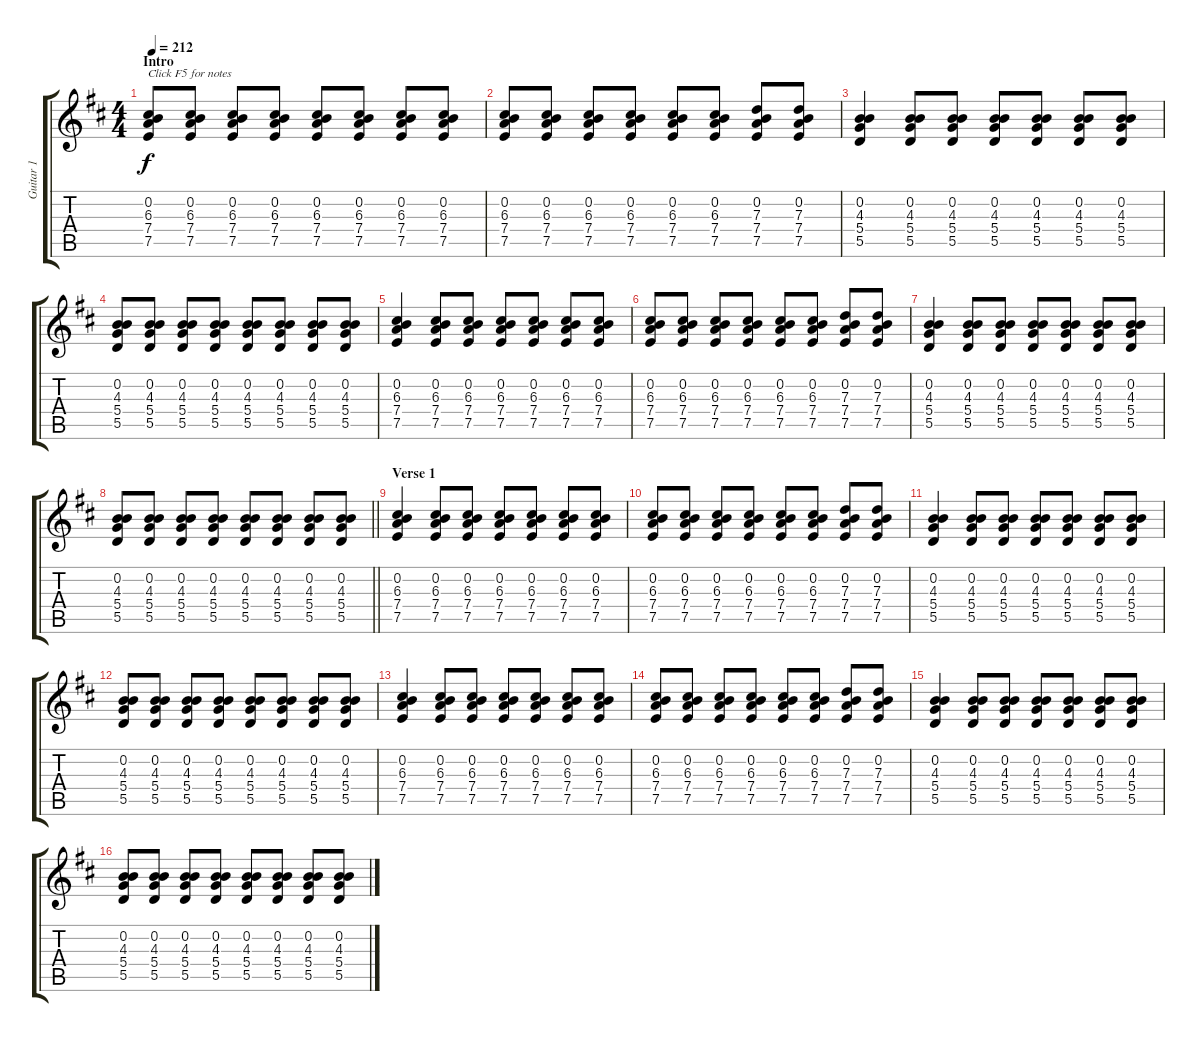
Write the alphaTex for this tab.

\track ("Guitar 1" "Guitar 1") {instrument electricguitarclean}
\staff {score tabs}
\tuning (E4 B3 G3 D3 A2 E2) {hide}
\ts (4 4)
\section ("" "Intro")
\tempo 212
\clef g2
\ks d
(0.2 6.3 7.4 7.5).8{txt "Click F5 for notes" dy f instrument electricguitarclean} (0.2 6.3 7.4 7.5).8 (0.2 6.3 7.4 7.5).8 (0.2 6.3 7.4 7.5).8 (0.2 6.3 7.4 7.5).8 (0.2 6.3 7.4 7.5).8 (0.2 6.3 7.4 7.5).8 (0.2 6.3 7.4 7.5).8 |
(0.2 6.3 7.4 7.5).8 (0.2 6.3 7.4 7.5).8 (0.2 6.3 7.4 7.5).8 (0.2 6.3 7.4 7.5).8 (0.2 6.3 7.4 7.5).8 (0.2 6.3 7.4 7.5).8 (0.2 7.3 7.4 7.5).8 (0.2 7.3 7.4 7.5).8 |
(0.2 4.3 5.4 5.5).4 (0.2 4.3 5.4 5.5).8 (0.2 4.3 5.4 5.5).8 (0.2 4.3 5.4 5.5).8 (0.2 4.3 5.4 5.5).8 (0.2 4.3 5.4 5.5).8 (0.2 4.3 5.4 5.5).8 |
(0.2 4.3 5.4 5.5).8 (0.2 4.3 5.4 5.5).8 (0.2 4.3 5.4 5.5).8 (0.2 4.3 5.4 5.5).8 (0.2 4.3 5.4 5.5).8 (0.2 4.3 5.4 5.5).8 (0.2 4.3 5.4 5.5).8 (0.2 4.3 5.4 5.5).8 |
(0.2 6.3 7.4 7.5).4 (0.2 6.3 7.4 7.5).8 (0.2 6.3 7.4 7.5).8 (0.2 6.3 7.4 7.5).8 (0.2 6.3 7.4 7.5).8 (0.2 6.3 7.4 7.5).8 (0.2 6.3 7.4 7.5).8 |
(0.2 6.3 7.4 7.5).8 (0.2 6.3 7.4 7.5).8 (0.2 6.3 7.4 7.5).8 (0.2 6.3 7.4 7.5).8 (0.2 6.3 7.4 7.5).8 (0.2 6.3 7.4 7.5).8 (0.2 7.3 7.4 7.5).8 (0.2 7.3 7.4 7.5).8 |
(0.2 4.3 5.4 5.5).4 (0.2 4.3 5.4 5.5).8 (0.2 4.3 5.4 5.5).8 (0.2 4.3 5.4 5.5).8 (0.2 4.3 5.4 5.5).8 (0.2 4.3 5.4 5.5).8 (0.2 4.3 5.4 5.5).8 |
\barLineRight lightlight
(0.2 4.3 5.4 5.5).8 (0.2 4.3 5.4 5.5).8 (0.2 4.3 5.4 5.5).8 (0.2 4.3 5.4 5.5).8 (0.2 4.3 5.4 5.5).8 (0.2 4.3 5.4 5.5).8 (0.2 4.3 5.4 5.5).8 (0.2 4.3 5.4 5.5).8 |
\section ("" "Verse 1")
(0.2 6.3 7.4 7.5).4 (0.2 6.3 7.4 7.5).8 (0.2 6.3 7.4 7.5).8 (0.2 6.3 7.4 7.5).8 (0.2 6.3 7.4 7.5).8 (0.2 6.3 7.4 7.5).8 (0.2 6.3 7.4 7.5).8 |
(0.2 6.3 7.4 7.5).8 (0.2 6.3 7.4 7.5).8 (0.2 6.3 7.4 7.5).8 (0.2 6.3 7.4 7.5).8 (0.2 6.3 7.4 7.5).8 (0.2 6.3 7.4 7.5).8 (0.2 7.3 7.4 7.5).8 (0.2 7.3 7.4 7.5).8 |
(0.2 4.3 5.4 5.5).4 (0.2 4.3 5.4 5.5).8 (0.2 4.3 5.4 5.5).8 (0.2 4.3 5.4 5.5).8 (0.2 4.3 5.4 5.5).8 (0.2 4.3 5.4 5.5).8 (0.2 4.3 5.4 5.5).8 |
(0.2 4.3 5.4 5.5).8 (0.2 4.3 5.4 5.5).8 (0.2 4.3 5.4 5.5).8 (0.2 4.3 5.4 5.5).8 (0.2 4.3 5.4 5.5).8 (0.2 4.3 5.4 5.5).8 (0.2 4.3 5.4 5.5).8 (0.2 4.3 5.4 5.5).8 |
(0.2 6.3 7.4 7.5).4 (0.2 6.3 7.4 7.5).8 (0.2 6.3 7.4 7.5).8 (0.2 6.3 7.4 7.5).8 (0.2 6.3 7.4 7.5).8 (0.2 6.3 7.4 7.5).8 (0.2 6.3 7.4 7.5).8 |
(0.2 6.3 7.4 7.5).8 (0.2 6.3 7.4 7.5).8 (0.2 6.3 7.4 7.5).8 (0.2 6.3 7.4 7.5).8 (0.2 6.3 7.4 7.5).8 (0.2 6.3 7.4 7.5).8 (0.2 7.3 7.4 7.5).8 (0.2 7.3 7.4 7.5).8 |
(0.2 4.3 5.4 5.5).4 (0.2 4.3 5.4 5.5).8 (0.2 4.3 5.4 5.5).8 (0.2 4.3 5.4 5.5).8 (0.2 4.3 5.4 5.5).8 (0.2 4.3 5.4 5.5).8 (0.2 4.3 5.4 5.5).8 |
(0.2 4.3 5.4 5.5).8 (0.2 4.3 5.4 5.5).8 (0.2 4.3 5.4 5.5).8 (0.2 4.3 5.4 5.5).8 (0.2 4.3 5.4 5.5).8 (0.2 4.3 5.4 5.5).8 (0.2 4.3 5.4 5.5).8 (0.2 4.3 5.4 5.5).8
